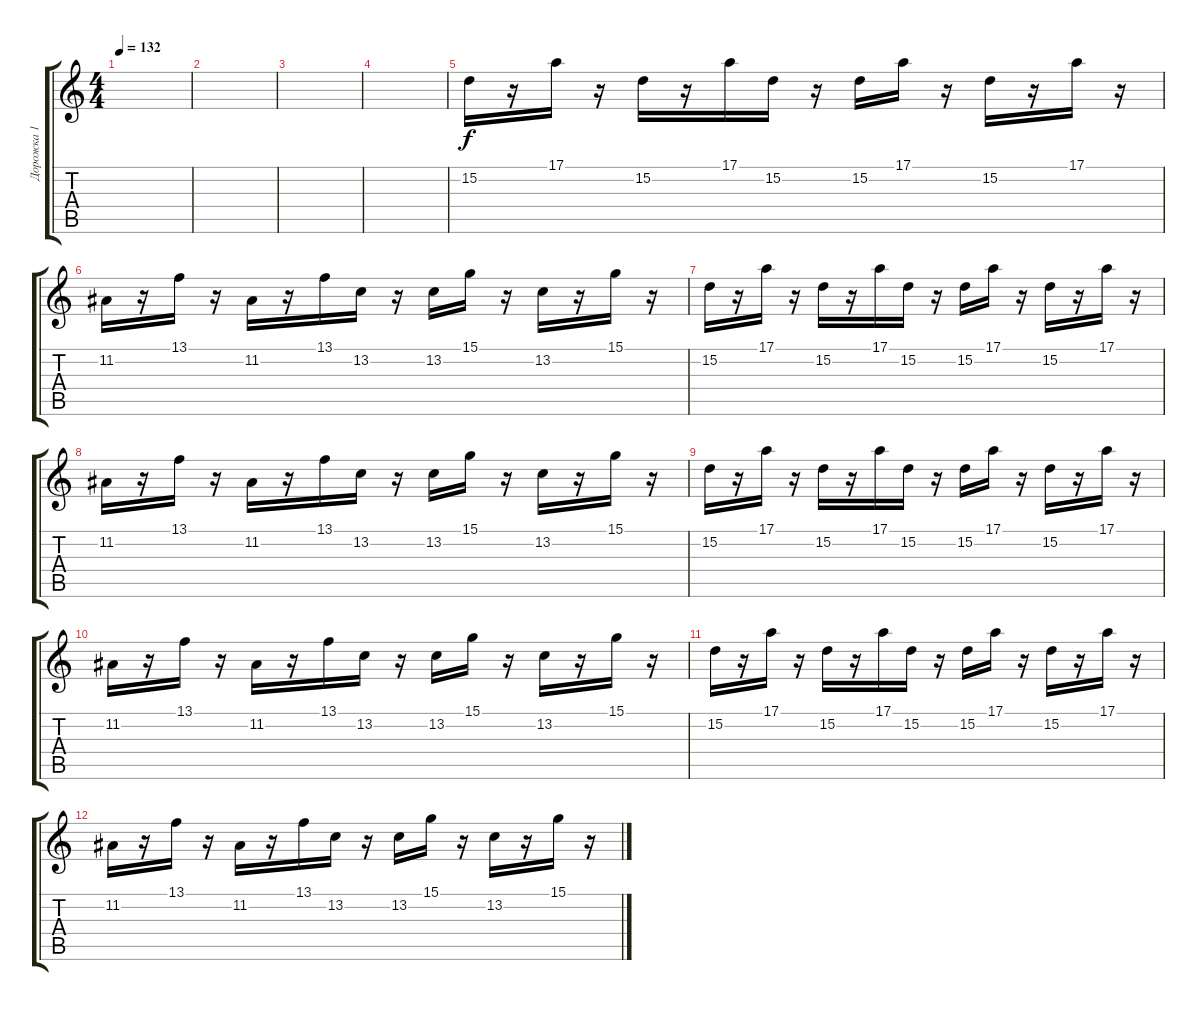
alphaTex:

\track ("Дорожка 1" "Дорожка 1") {instrument lead1square}
\staff {score tabs}
\tuning (E4 B3 G3 D3 A2 E2) {hide}
\ts (4 4)
\tempo 132
\clef g2
\ks c
|
|
|
|
15.2.16 r.16 17.1.16 r.16 15.2.16 r.16 17.1.16 15.2.16 r.16 15.2.16 17.1.16 r.16 15.2.16 r.16 17.1.16 r.16 |
11.2.16 r.16 13.1.16 r.16 11.2.16 r.16 13.1.16 13.2.16 r.16 13.2.16 15.1.16 r.16 13.2.16 r.16 15.1.16 r.16 |
15.2.16 r.16 17.1.16 r.16 15.2.16 r.16 17.1.16 15.2.16 r.16 15.2.16 17.1.16 r.16 15.2.16 r.16 17.1.16 r.16 |
11.2.16 r.16 13.1.16 r.16 11.2.16 r.16 13.1.16 13.2.16 r.16 13.2.16 15.1.16 r.16 13.2.16 r.16 15.1.16 r.16 |
15.2.16 r.16 17.1.16 r.16 15.2.16 r.16 17.1.16 15.2.16 r.16 15.2.16 17.1.16 r.16 15.2.16 r.16 17.1.16 r.16 |
11.2.16 r.16 13.1.16 r.16 11.2.16 r.16 13.1.16 13.2.16 r.16 13.2.16 15.1.16 r.16 13.2.16 r.16 15.1.16 r.16 |
15.2.16 r.16 17.1.16 r.16 15.2.16 r.16 17.1.16 15.2.16 r.16 15.2.16 17.1.16 r.16 15.2.16 r.16 17.1.16 r.16 |
11.2.16 r.16 13.1.16 r.16 11.2.16 r.16 13.1.16 13.2.16 r.16 13.2.16 15.1.16 r.16 13.2.16 r.16 15.1.16 r.16
